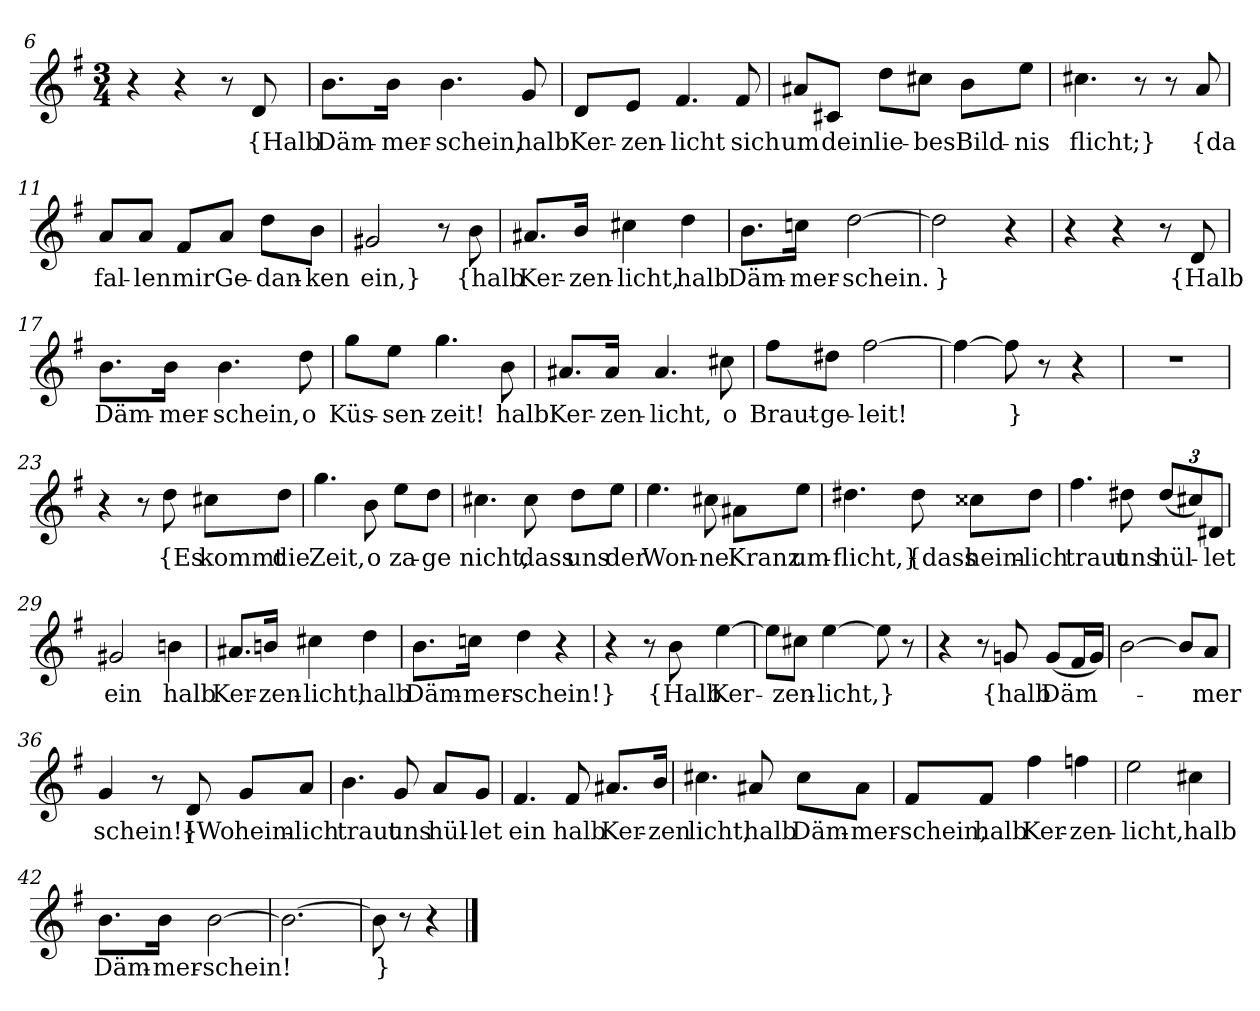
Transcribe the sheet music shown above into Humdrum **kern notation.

**kern	**text
*part1	*part1
*staff1	*staff1
*clefG2	*
*k[f#]	*
*M3/4	*
=6	=6
4r	.
4r	.
8r	.
8d	{Halb
=7	=7
8.b\L	Däm-
16b\Jk	-mer-
4.b	-schein,
8g	halb
=8	=8
8d/L	Ker-
8e/J	-zen-
4.f#	-licht
8f#	sich
=9	=9
8a#X/L	um
8c#X/J	dein
8dd\L	lie-
8cc#X\J	-bes
8b\L	Bild-
8ee\J	-nis
=10	=10
4.cc#X	flicht;}
8r	.
8r	.
8a	{da
=11	=11
8a/L	fal-
8a/J	-len
8f#/L	mir
8a/J	Ge-
8dd\L	-dan-
8b\J	-ken
=12	=12
2g#X	ein,}
8r	.
8b	{halb
=13	=13
8.a#X/L	Ker-
16b/Jk	-zen-
4cc#X	-licht,
4dd	halb
=14	=14
8.b\L	Däm-
16ccn\Jk	-mer-
[2dd	-schein.
=15	=15
2dd]	}
4r	.
=16	=16
4r	.
4r	.
8r	.
8d	{Halb
=17	=17
8.b\L	Däm-
16b\Jk	-mer-
4.b	-schein,
8dd	o
=18	=18
8gg\L	Küs-
8ee\J	-sen-
4.gg	-zeit!
8b	halb
=19	=19
8.a#X/L	Ker-
16a#/Jk	-zen-
4.a#	-licht,
8cc#X	o
=20	=20
8ff#\L	Braut-
8dd#X\J	-ge-
[2ff#	-leit!
=21	=21
4ff#_	.
8ff#]	}
8r	.
4r	.
=22	=22
2.r	.
=23	=23
4r	.
8r	.
8dd	{Es
8cc#X\L	kommt
8dd\J	die
=24	=24
4.gg	Zeit,
8b	o
8ee\L	za-
8dd\J	-ge
=25	=25
4.cc#X	nicht,
8cc#	dass
8dd\L	uns
8ee\J	der
=26	=26
4.ee	Won-
8cc#X	-ne
8a#X\L	Kranz
8ee\J	um-
=27	=27
4.dd#X	flicht,}
8dd#	{dass
8cc##X\L	heim-
8dd#\J	-lich
=28	=28
4.ff#	traut
8dd#X	uns
(12dd#/L	hül-
12cc#X/)	.
12d#X/J	-let
=29	=29
2g#X	ein
4bn	halb
=30	=30
8.a#X/L	Ker-
16bn/Jk	-zen-
4cc#X	-licht,
4dd	halb
=31	=31
8.b\L	Däm-
16ccn\Jk	-mer-
4dd	-schein!}
4r	.
=32	=32
4r	.
8r	.
8b	{Halb
[4ee	Ker-
=33	=33
8ee\L]	.
8cc#X\J	-zen-
[4ee	-licht,
8ee]	}
8r	.
=34	=34
4r	.
8r	.
8gn	{halb
(8g/L	Däm-
16f#/L	.
16g/JJ)	.
=35	=35
[2b	.
8b/L]	.
8a/J	-mer
=36	=36
4g	-schein!}
8r	.
8d	{Wo
8g/L	heim-
8a/J	-lich
=37	=37
4.b	traut
8g	uns
8a/L	hül-
8g/J	-let
=38	=38
4.f#	ein
8f#	halb
8.a#X/L	Ker-
16b/Jk	-zen
=39	=39
4.cc#X	-licht,
8a#X	halb
8cc#\L	Däm-
8a#\J	-mer-
=40	=40
8f#/L	-schein,
8f#/J	halb
4ff#	Ker-
4ffn	-zen-
=41	=41
2ee	-licht,
4cc#X	halb
=42	=42
8.b\L	Däm-
16b\Jk	-mer-
[2b	-schein!
=43	=43
2.b_	.
=44	=44
8b]	}
8r	.
4r	.
==	==
*-	*-
